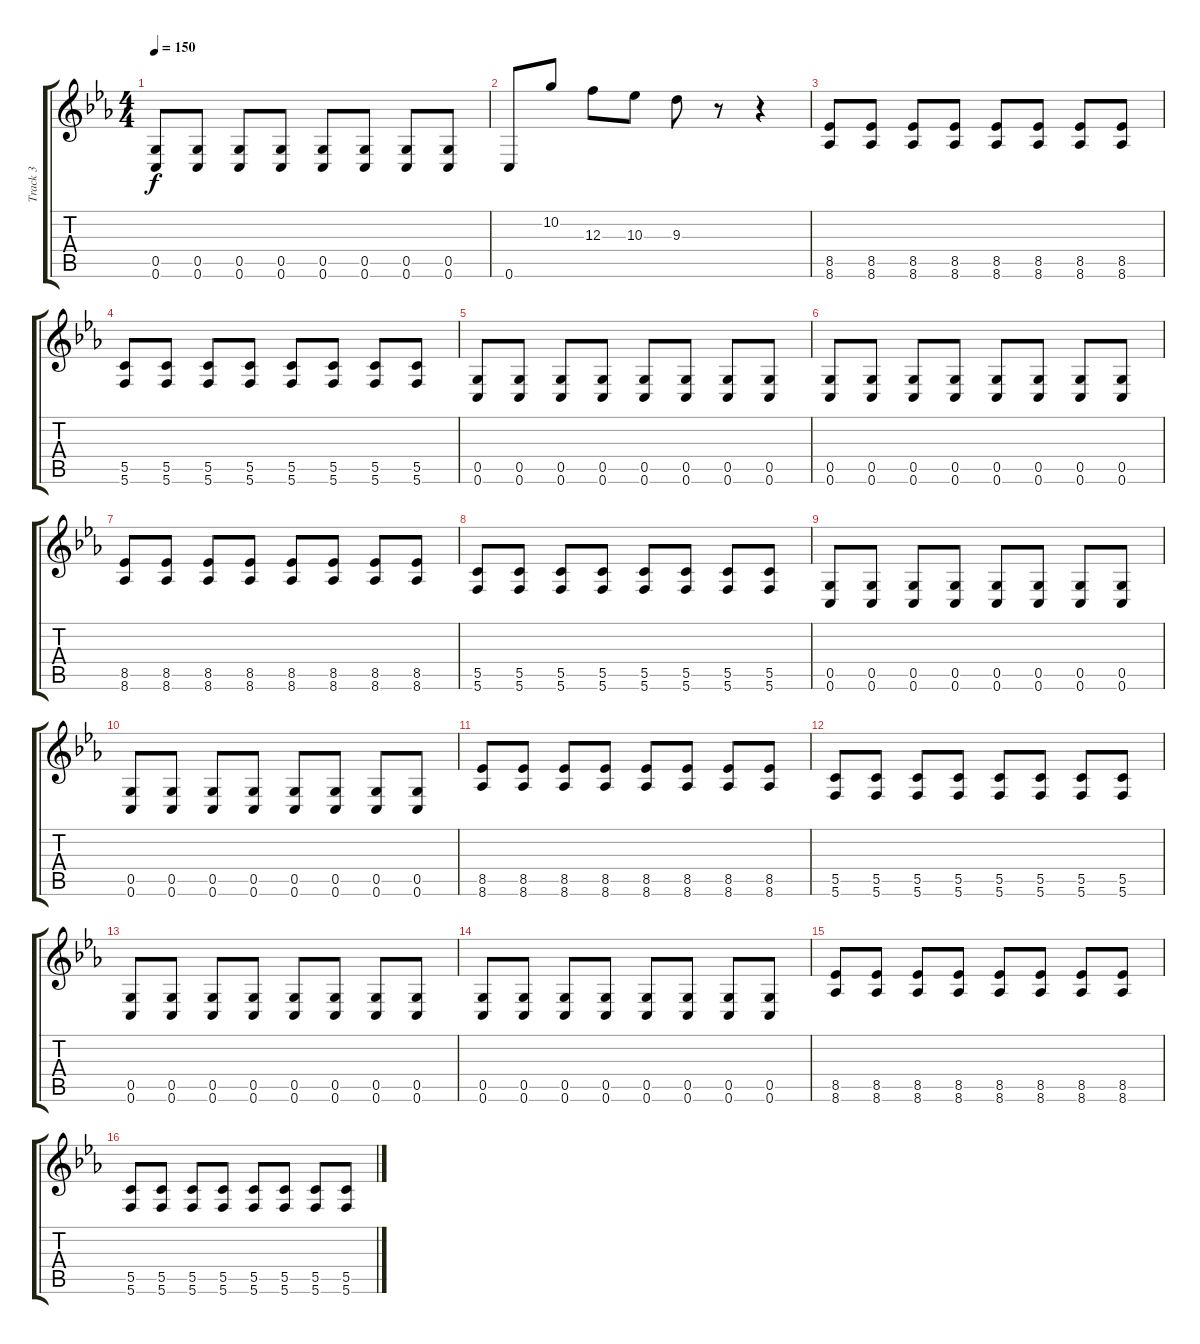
\track ("Track 3" "Track 3") {instrument overdrivenguitar}
\staff {score tabs}
\tuning (D4 A3 F3 C3 G2 C2) {hide}
\ts (4 4)
\tempo 150
\clef g2
\ks cminor
(0.5 0.6).8{dy f} (0.5 0.6).8 (0.5 0.6).8 (0.5 0.6).8 (0.5 0.6).8 (0.5 0.6).8 (0.5 0.6).8 (0.5 0.6).8 |
0.6.8 10.2.8 12.3.8 10.3.8 9.3.8 r.8 r.4 |
(8.5 8.6).8 (8.5 8.6).8 (8.5 8.6).8 (8.5 8.6).8 (8.5 8.6).8 (8.5 8.6).8 (8.5 8.6).8 (8.5 8.6).8 |
(5.5 5.6).8 (5.5 5.6).8 (5.5 5.6).8 (5.5 5.6).8 (5.5 5.6).8 (5.5 5.6).8 (5.5 5.6).8 (5.5 5.6).8 |
(0.5 0.6).8 (0.5 0.6).8 (0.5 0.6).8 (0.5 0.6).8 (0.5 0.6).8 (0.5 0.6).8 (0.5 0.6).8 (0.5 0.6).8 |
(0.5 0.6).8 (0.5 0.6).8 (0.5 0.6).8 (0.5 0.6).8 (0.5 0.6).8 (0.5 0.6).8 (0.5 0.6).8 (0.5 0.6).8 |
(8.5 8.6).8 (8.5 8.6).8 (8.5 8.6).8 (8.5 8.6).8 (8.5 8.6).8 (8.5 8.6).8 (8.5 8.6).8 (8.5 8.6).8 |
(5.5 5.6).8 (5.5 5.6).8 (5.5 5.6).8 (5.5 5.6).8 (5.5 5.6).8 (5.5 5.6).8 (5.5 5.6).8 (5.5 5.6).8 |
(0.5 0.6).8 (0.5 0.6).8 (0.5 0.6).8 (0.5 0.6).8 (0.5 0.6).8 (0.5 0.6).8 (0.5 0.6).8 (0.5 0.6).8 |
(0.5 0.6).8 (0.5 0.6).8 (0.5 0.6).8 (0.5 0.6).8 (0.5 0.6).8 (0.5 0.6).8 (0.5 0.6).8 (0.5 0.6).8 |
(8.5 8.6).8 (8.5 8.6).8 (8.5 8.6).8 (8.5 8.6).8 (8.5 8.6).8 (8.5 8.6).8 (8.5 8.6).8 (8.5 8.6).8 |
(5.5 5.6).8 (5.5 5.6).8 (5.5 5.6).8 (5.5 5.6).8 (5.5 5.6).8 (5.5 5.6).8 (5.5 5.6).8 (5.5 5.6).8 |
(0.5 0.6).8 (0.5 0.6).8 (0.5 0.6).8 (0.5 0.6).8 (0.5 0.6).8 (0.5 0.6).8 (0.5 0.6).8 (0.5 0.6).8 |
(0.5 0.6).8 (0.5 0.6).8 (0.5 0.6).8 (0.5 0.6).8 (0.5 0.6).8 (0.5 0.6).8 (0.5 0.6).8 (0.5 0.6).8 |
(8.5 8.6).8 (8.5 8.6).8 (8.5 8.6).8 (8.5 8.6).8 (8.5 8.6).8 (8.5 8.6).8 (8.5 8.6).8 (8.5 8.6).8 |
(5.5 5.6).8 (5.5 5.6).8 (5.5 5.6).8 (5.5 5.6).8 (5.5 5.6).8 (5.5 5.6).8 (5.5 5.6).8 (5.5 5.6).8
